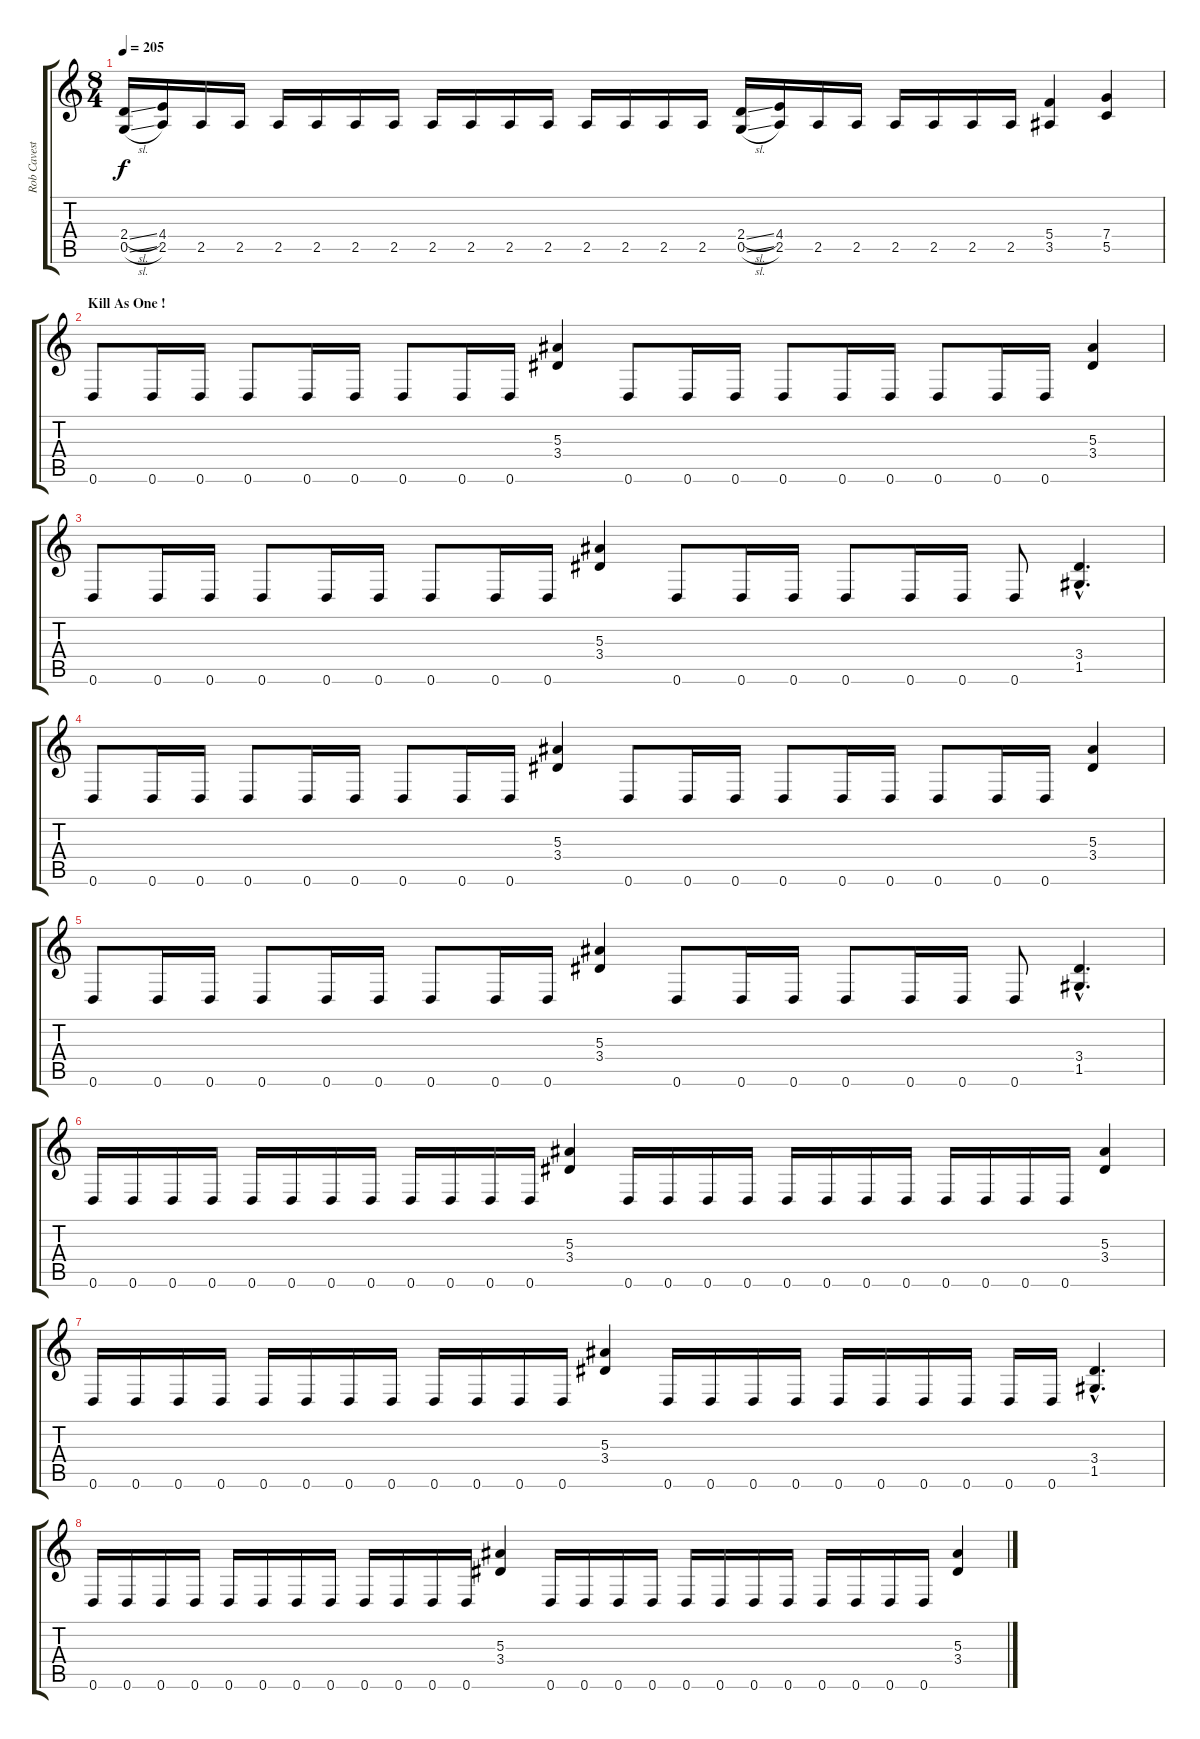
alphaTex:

\track ("Rob Cavestany - Guitar" "Rob Cavest") {instrument distortionguitar}
\staff {score tabs}
\tuning (D4 A3 F3 C3 G2 D2) {hide}
\ts (8 4)
\tempo 205
\clef g2
\ks c
(2.4{sl} 0.5{sl}).16{dy f} (4.4 2.5).16 2.5.16 2.5.16 2.5.16 2.5.16 2.5.16 2.5.16 2.5.16 2.5.16 2.5.16 2.5.16 2.5.16 2.5.16 2.5.16 2.5.16 (2.4{sl} 0.5{sl}).16 (4.4 2.5).16 2.5.16 2.5.16 2.5.16 2.5.16 2.5.16 2.5.16 (5.4 3.5).4 (7.4 5.5).4 |
\section ("" "Kill As One !")
0.6.8 0.6.16 0.6.16 0.6.8 0.6.16 0.6.16 0.6.8 0.6.16 0.6.16 (5.3 3.4).4 0.6.8 0.6.16 0.6.16 0.6.8 0.6.16 0.6.16 0.6.8 0.6.16 0.6.16 (5.3 3.4).4 |
0.6.8 0.6.16 0.6.16 0.6.8 0.6.16 0.6.16 0.6.8 0.6.16 0.6.16 (5.3 3.4).4 0.6.8 0.6.16 0.6.16 0.6.8 0.6.16 0.6.16 0.6.8 (3.4{hac} 1.5{hac}).4{d} |
0.6.8 0.6.16 0.6.16 0.6.8 0.6.16 0.6.16 0.6.8 0.6.16 0.6.16 (5.3 3.4).4 0.6.8 0.6.16 0.6.16 0.6.8 0.6.16 0.6.16 0.6.8 0.6.16 0.6.16 (5.3 3.4).4 |
0.6.8 0.6.16 0.6.16 0.6.8 0.6.16 0.6.16 0.6.8 0.6.16 0.6.16 (5.3 3.4).4 0.6.8 0.6.16 0.6.16 0.6.8 0.6.16 0.6.16 0.6.8 (3.4{hac} 1.5{hac}).4{d} |
0.6.16 0.6.16 0.6.16 0.6.16 0.6.16 0.6.16 0.6.16 0.6.16 0.6.16 0.6.16 0.6.16 0.6.16 (5.3 3.4).4 0.6.16 0.6.16 0.6.16 0.6.16 0.6.16 0.6.16 0.6.16 0.6.16 0.6.16 0.6.16 0.6.16 0.6.16 (5.3 3.4).4 |
0.6.16 0.6.16 0.6.16 0.6.16 0.6.16 0.6.16 0.6.16 0.6.16 0.6.16 0.6.16 0.6.16 0.6.16 (5.3 3.4).4 0.6.16 0.6.16 0.6.16 0.6.16 0.6.16 0.6.16 0.6.16 0.6.16 0.6.16 0.6.16 (3.4{hac} 1.5{hac}).4{d} |
0.6.16 0.6.16 0.6.16 0.6.16 0.6.16 0.6.16 0.6.16 0.6.16 0.6.16 0.6.16 0.6.16 0.6.16 (5.3 3.4).4 0.6.16 0.6.16 0.6.16 0.6.16 0.6.16 0.6.16 0.6.16 0.6.16 0.6.16 0.6.16 0.6.16 0.6.16 (5.3 3.4).4
